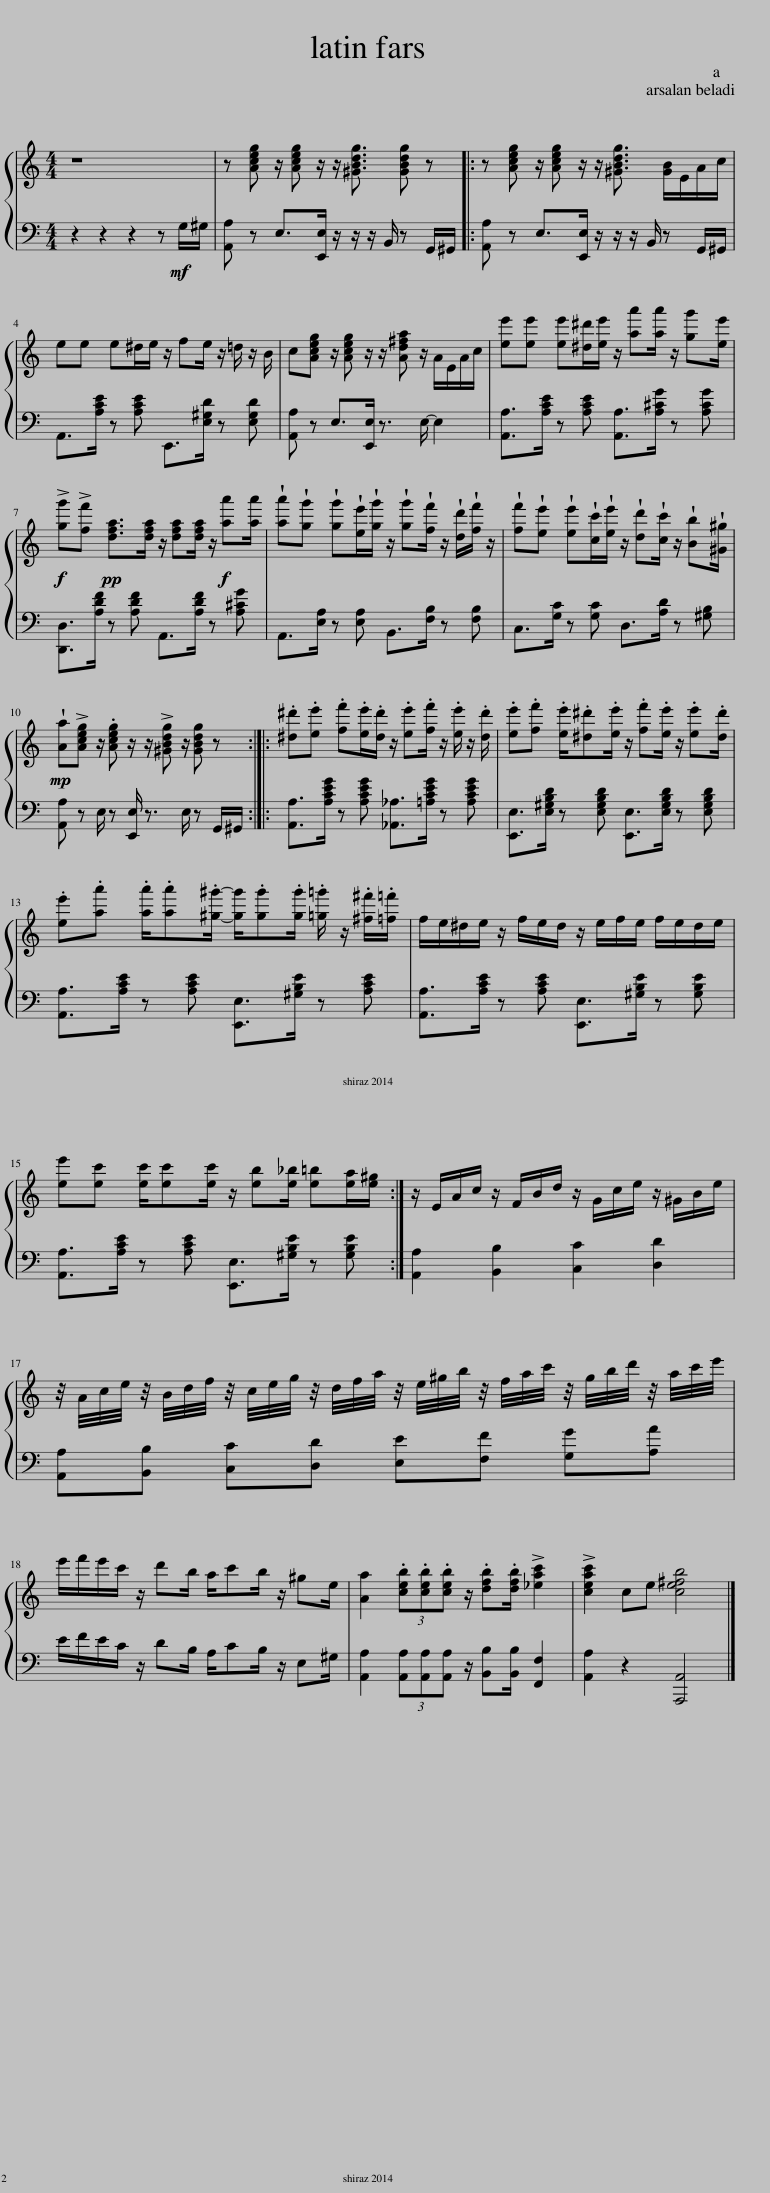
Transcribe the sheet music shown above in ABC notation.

X:1
%%score { 1 | 2 }
L:1/8
M:4/4
I:linebreak $
K:C
V:1 treble
V:2 bass
V:1
 z8 | z [Aceg] z/ [Aceg] z/ z/ [^GBdg]3/2 [GBdg] z |: z [Aceg] z/ [Aceg] z/ z/ [^GBdg]3/2 [GB]/E/A/c/ |$ ee e^d/e/ z/ fe/ z/ =d/ z/ B/ | c[Aceg] z/ [Aceg] z/ z/ [Ad^fa] z/ A/E/A/c/ | %5
 [ee'][ee'] [ee'][^d^d']/[ee']/ z/ [aa'][aa']/ z/ [gg'][ee']/ |$!f! !>![gg']!>![ff']!pp! [dfa]>[dfa] z/ [dfa][dfa]/ z/!f! [aa'][aa']/ | !wedge![aa']!wedge![gg'] !wedge![gg']!wedge![ee']/!wedge![gg']/ z/ !wedge![gg']!wedge![ff']/ z/ !wedge![dd']/!wedge![ff']/ z/ | !wedge![ff']!wedge![ee'] !wedge![ee']!wedge![cc']/!wedge![ee']/ z/ !wedge![dd']!wedge![cc']/ z/ !wedge![Bb]!wedge![^G^g]/ |$!mp! !wedge![Aa]!>![Aceg] z/ .[Aceg] z/ z/ !>![^GBdg] z/ [GBdg] z :: %10
 .[^d^d'].[ee'] .[ff'].[ee']/.[dd']/ z/ .[ee'].[ff']/ z/ .[ee']/ z/ .[dd']/ | .[ee'].[ff'] .[ee']/.[^d^d'].[ee']/ z/ .[ff'].[ee']/ z/ .[ee'].[dd']/ |$ .[ee'].[aa'] .[aa']/.[aa'].[^g^g']/- [gg']/.[gg'].[gg']/ .[=g=g']/ z/ .[^f^f']/.[=f=f']/ | f/e/^d/e/ z/ f/e/d/ z/ e/f/e/ f/e/d/e/ |$ [ee'][ec'] [ec']/[ec'][ec']/ z/ [eb][e_b]/ [e=b][ea]/[e^g]/ :| %15
 z/ E/A/c/ z/ F/B/d/ z/ G/c/e/ z/ ^G/B/e/ |$ z/4 A/4c/4e/4 z/4 B/4d/4f/4 z/4 c/4e/4g/4 z/4 d/4f/4a/4 z/4 e/4^g/4b/4 z/4 f/4a/4c'/4 z/4 g/4b/4d'/4 z/4 a/4c'/4e'/4 |$ e'/f'/e'/c'/ z/ d'b/ a/c'b/ z/ ^ge/ | [Aa]2 (3.[ceb].[ceb].[ceb] z/ .[dfb].[dfb]/ !>![_eac']2 | !>![ceac']2 ce [ce^fb]4 |] %20
V:2
 z2 z2 z2 z!mf! G,/^G,/ | [A,,A,] z E,>[E,,E,] z/ z/ z/ B,,/ z G,,/^G,,/ |: [A,,A,] z E,>[E,,E,] z/ z/ z/ B,,/ z G,,/^G,,/ |$ A,,>[A,CE] z [A,CE] E,,>[E,^G,D] z [E,G,D] | [A,,A,] z E,>[E,,E,] z3/2 E,/- E,2 | %5
 [A,,A,]>[A,CE] z [A,CE] [A,,A,]>[A,^CG] z [A,CG] |$ [D,,D,]>[A,DF] z [A,DF] A,,>[A,DF] z [A,^CG] | A,,>[E,A,] z [E,A,] B,,>[F,B,] z [F,B,] | C,>[G,C] z [G,C] D,>[A,D] z [^G,B,] |$ [A,,A,] z E,/ z [E,,E,]/ z3/2 E,/ z G,,/^G,,/ :: %10
 [A,,A,]>[A,CEG] z [A,CEG] [_A,,_A,]>[=A,CEG] z [A,CEG] | [E,,E,]>[E,^G,B,D] z [E,G,B,D] [E,,E,]>[E,G,B,D] z [E,G,B,D] |$ [A,,A,]>[A,CE] z [A,CE] [E,,E,]>[^G,B,E] z [A,CE] | [A,,A,]>[A,CE] z [A,CE] [E,,E,]>[^G,B,E] z [G,B,E] |$ [A,,A,]>[A,CE] z [A,CE] [E,,E,]>[^G,B,E] z [G,B,E] :| %15
 [A,,A,]2 [B,,B,]2 [C,C]2 [D,D]2 |$ [A,,A,][B,,B,] [C,C][D,D] [E,E][F,F] [G,G][A,A] |$ E/F/E/C/ z/ DB,/ A,/CB,/ z/ E,^G,/ | [A,,A,]2 (3[A,,A,][A,,A,][A,,A,] z/ [B,,B,][B,,B,]/ [F,,F,]2 | [A,,A,]2 z2 [A,,,A,,]4 |] %20
